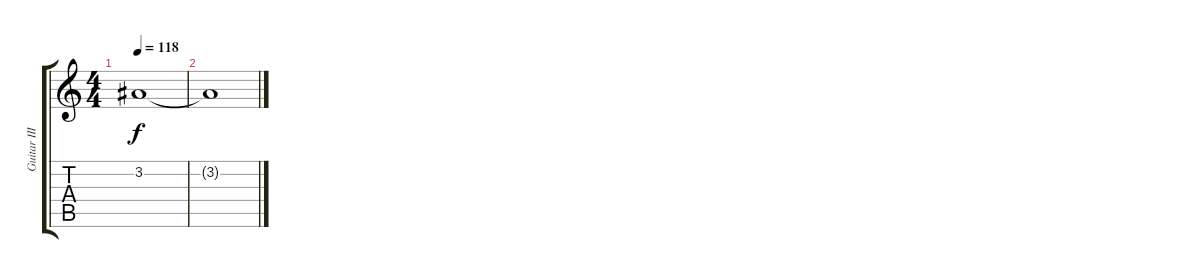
\track ("Guitar III" "Guitar III") {instrument distortionguitar}
\staff {score tabs}
\tuning (C4 G3 Eb3 Bb2 F2 C2) {hide}
\ts (4 4)
\tempo 118
\clef g2
\ks c
3.2{t}.1{dy f} |
3.2{t}.1
